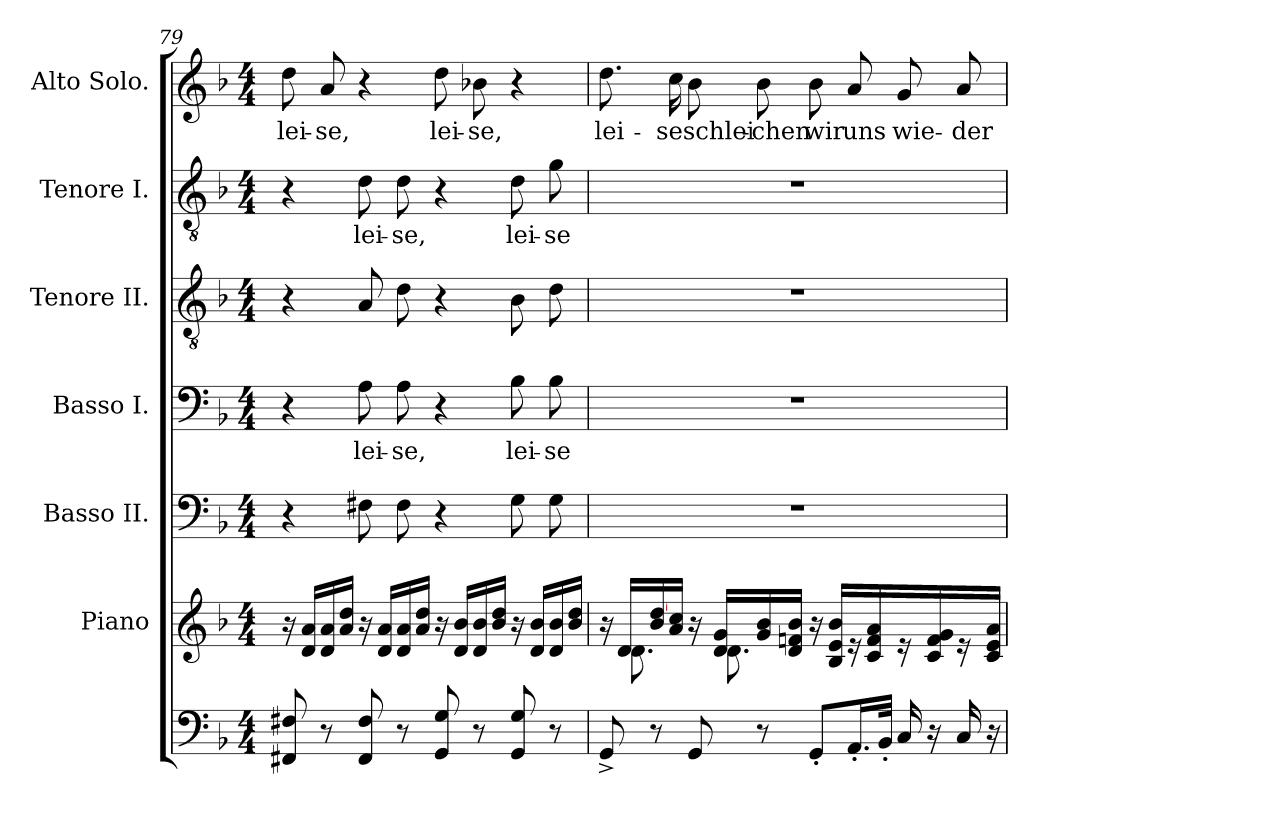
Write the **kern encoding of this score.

**kern	**kern	**kern	**kern	**text	**kern	**kern	**text	**kern	**text
*part7	*part6	*part5	*part4	*part4	*part3	*part2	*part2	*part1	*part1
*staff7	*staff6	*staff5	*staff4	*staff4	*staff3	*staff2	*staff2	*staff1	*staff1
*	*I"Piano	*I"Basso II.	*I"Basso I.	*	*I"Tenore II.	*I"Tenore I.	*	*I"Alto Solo.	*
*	*I'Piano	*I'Basso II.	*I'Basso I.	*	*I'Tenore II.	*I'Tenore I.	*	*I'Alto Solo.	*
*clefF4	*clefG2	*clefF4	*clefF4	*	*clefGv2	*clefGv2	*	*clefG2	*
*k[b-]	*k[b-]	*k[b-]	*k[b-]	*	*k[b-]	*k[b-]	*	*k[b-]	*
*F:	*F:	*F:	*F:	*	*F:	*F:	*	*F:	*
*M4/4	*M4/4	*M4/4	*M4/4	*	*M4/4	*M4/4	*	*M4/4	*
=79	=79	=79	=79	=79	=79	=79	=79	=79	=79
*	*^	*	*	*	*	*	*	*	*
!	!	!	!	!	!	!	!	!	!	!LO:LY:b:color=#000000
8FF#Xi/ 8F#Xi	16r	8ryy	4r	4r	.	4r	4r	.	8ddi\	lei-
.	16di/ 16aiLL	.	.	.	.	.	.	.	.	.
!	!	!	!	!	!	!	!	!	!	!LO:LY:b:color=#000000
8r	16di/ 16ai	8ryy	.	.	.	.	.	.	8ai/	-se,
.	16ai/ 16ddiJJ	.	.	.	.	.	.	.	.	.
!	!	!	!	!	!LO:LY:b:color=#000000	!	!	!	!	!
!	!	!	!	!	!	!	!	!LO:LY:b:color=#000000	!	!
8FF#i/ 8F#i	16r	8ryy	8F#Xi\	8Ai\	lei-	8Ai/	8di\	lei-	4r	.
.	16di/ 16aiLL	.	.	.	.	.	.	.	.	.
!	!	!	!	!	!LO:LY:b:color=#000000	!	!	!	!	!
!	!	!	!	!	!	!	!	!LO:LY:b:color=#000000	!	!
8r	16di/ 16ai	8ryy	8F#i\	8Ai\	-se,	8di\	8di\	-se,	.	.
.	16ai/ 16ddiJJ	.	.	.	.	.	.	.	.	.
!	!	!	!	!	!	!	!	!	!	!LO:LY:b:color=#000000
8GGi/ 8Gi	16r	8ryy	4r	4r	.	4r	4r	.	8ddi\	lei-
.	16di/ 16b-iLL	.	.	.	.	.	.	.	.	.
!	!	!	!	!	!	!	!	!	!	!LO:LY:b:color=#000000
8r	16di/ 16b-i	8ryy	.	.	.	.	.	.	8b-Xi\	-se,
.	16b-i/ 16ddiJJ	.	.	.	.	.	.	.	.	.
!	!	!	!	!	!LO:LY:b:color=#000000	!	!	!	!	!
!	!	!	!	!	!	!	!	!LO:LY:b:color=#000000	!	!
8GGi/ 8Gi	16r	8ryy	8Gi\	8B-i\	lei-	8B-i\	8di\	lei-	4r	.
.	16di/ 16b-iLL	.	.	.	.	.	.	.	.	.
!	!	!	!	!	!LO:LY:b:color=#000000	!	!	!	!	!
!	!	!	!	!	!	!	!	!LO:LY:b:color=#000000	!	!
8r	16di/ 16b-i	8ryy	8Gi\	8B-i\	-se	8di\	8gi\	-se	.	.
.	16b-i/ 16ddiJJ	.	.	.	.	.	.	.	.	.
!!LO:PB:g=z
=80	=80	=80	=80	=80	=80	=80	=80	=80	=80	=80
!	!	!	!	!	!	!	!	!	!	!LO:LY:b:color=#000000
8GG^i/	16r	16ryy	1r	1r	.	1r	1r	.	8.ddi\	lei-
.	16di/LL	8.di\	.	.	.	.	.	.	.	.
8r	16b-i/ [16ddi	.	.	.	.	.	.	.	.	.
!	!	!	!	!	!	!	!	!	!	!LO:LY:b:color=#000000
.	16ai/ 16cciJJ	.	.	.	.	.	.	.	16cci\	-se
!	!	!	!	!	!	!	!	!	!	!LO:LY:b:color=#000000
8GGi/	16r	16ryy	.	.	.	.	.	.	8b-i\	schlei-
.	16di/ 16giLL	8.di\	.	.	.	.	.	.	.	.
!	!	!	!	!	!	!	!	!	!	!LO:LY:b:color=#000000
8r	16gi/ 16b-i	.	.	.	.	.	.	.	8b-i\	-chen
.	16di/ 16fni 16b-iJJ	.	.	.	.	.	.	.	.	.
!	!	!	!	!	!	!	!	!	!	!LO:LY:b:color=#000000
8GG'i/L	16r	8ryy	.	.	.	.	.	.	8b-i\	wir
.	16B-i/ 16ei 16b-iLL	.	.	.	.	.	.	.	.	.
!	!	!	!	!	!	!	!	!	!	!LO:LY:b:color=#000000
16.AA'i/L	16r	8ryy	.	.	.	.	.	.	8ai/	uns
.	16ci/ 16fi 16ai	.	.	.	.	.	.	.	.	.
32BB-'i/JJk	.	.	.	.	.	.	.	.	.	.
!	!	!	!	!	!	!	!	!	!	!LO:LY:b:color=#000000
16Ci/	16r	4ryy	.	.	.	.	.	.	8gi/	wie-
16r	16ci/ 16fi 16gi	.	.	.	.	.	.	.	.	.
!	!	!	!	!	!	!	!	!	!	!LO:LY:b:color=#000000
16Ci/	16r	.	.	.	.	.	.	.	8ai/	-der
16r	16ci/ 16ei 16aiJJ	.	.	.	.	.	.	.	.	.
*	*v	*v	*	*	*	*	*	*	*	*
=	=	=	=	=	=	=	=	=	=
*-	*-	*-	*-	*-	*-	*-	*-	*-	*-
